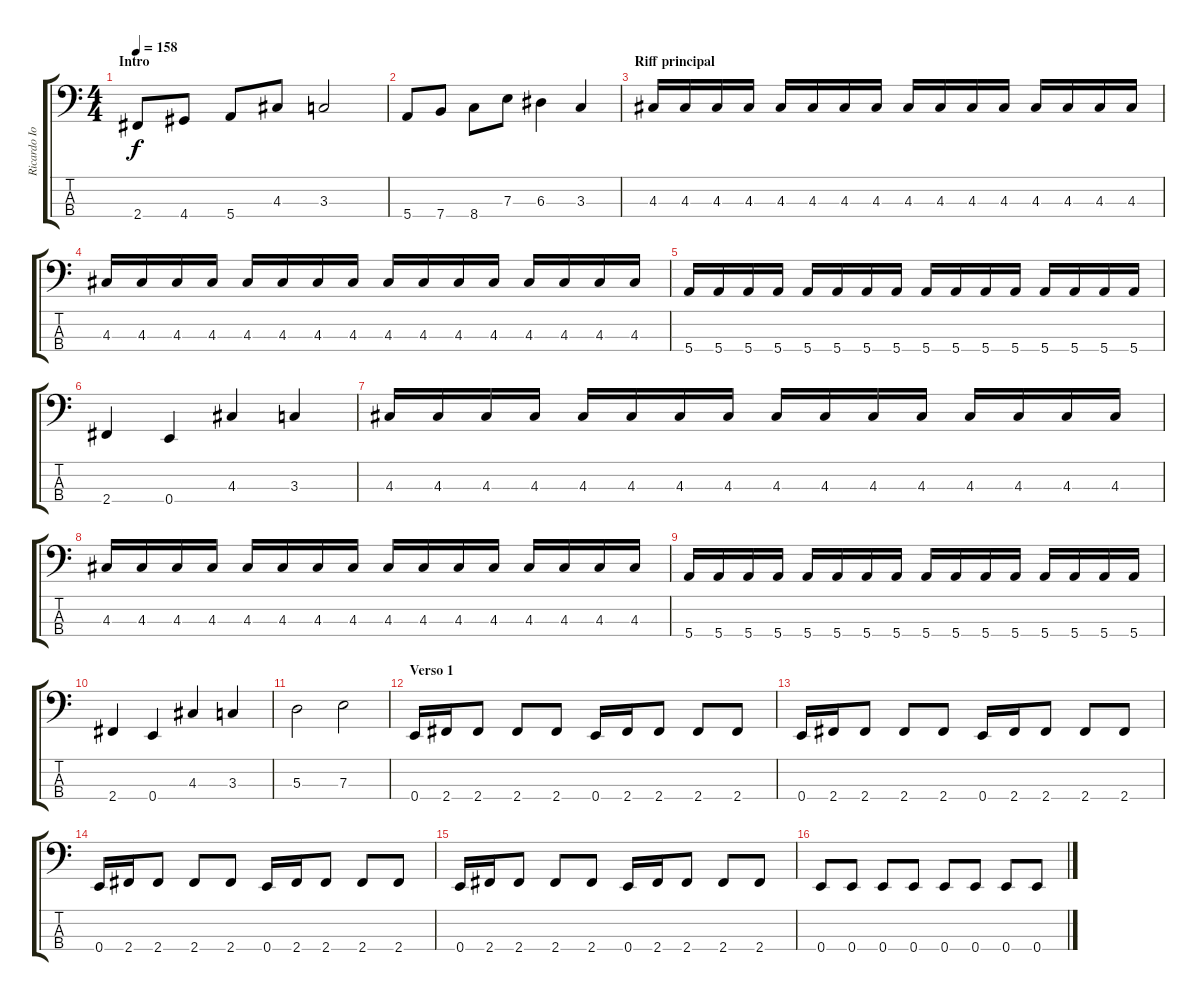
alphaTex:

\track ("Ricardo Iorio (bajo)" "Ricardo Io") {instrument electricbassfinger}
\staff {score tabs}
\tuning (G2 D2 A1 E1) {hide}
\ts (4 4)
\section ("" "Intro")
\tempo 158
\clef f4
\ks c
2.4.8{dy f instrument electricbassfinger} 4.4.8 5.4.8 4.3.8 3.3.2 |
5.4.8 7.4.8 8.4.8 7.3.8 6.3.4 3.3.4 |
\section ("" "Riff principal")
4.3.16 4.3.16 4.3.16 4.3.16 4.3.16 4.3.16 4.3.16 4.3.16 4.3.16 4.3.16 4.3.16 4.3.16 4.3.16 4.3.16 4.3.16 4.3.16 |
4.3.16 4.3.16 4.3.16 4.3.16 4.3.16 4.3.16 4.3.16 4.3.16 4.3.16 4.3.16 4.3.16 4.3.16 4.3.16 4.3.16 4.3.16 4.3.16 |
5.4.16 5.4.16 5.4.16 5.4.16 5.4.16 5.4.16 5.4.16 5.4.16 5.4.16 5.4.16 5.4.16 5.4.16 5.4.16 5.4.16 5.4.16 5.4.16 |
2.4.4 0.4.4 4.3.4 3.3.4 |
4.3.16 4.3.16 4.3.16 4.3.16 4.3.16 4.3.16 4.3.16 4.3.16 4.3.16 4.3.16 4.3.16 4.3.16 4.3.16 4.3.16 4.3.16 4.3.16 |
4.3.16 4.3.16 4.3.16 4.3.16 4.3.16 4.3.16 4.3.16 4.3.16 4.3.16 4.3.16 4.3.16 4.3.16 4.3.16 4.3.16 4.3.16 4.3.16 |
5.4.16 5.4.16 5.4.16 5.4.16 5.4.16 5.4.16 5.4.16 5.4.16 5.4.16 5.4.16 5.4.16 5.4.16 5.4.16 5.4.16 5.4.16 5.4.16 |
2.4.4 0.4.4 4.3.4 3.3.4 |
5.3.2 7.3.2 |
\section ("" "Verso 1")
0.4.16 2.4.16 2.4.8 2.4.8 2.4.8 0.4.16 2.4.16 2.4.8 2.4.8 2.4.8 |
0.4.16 2.4.16 2.4.8 2.4.8 2.4.8 0.4.16 2.4.16 2.4.8 2.4.8 2.4.8 |
0.4.16 2.4.16 2.4.8 2.4.8 2.4.8 0.4.16 2.4.16 2.4.8 2.4.8 2.4.8 |
0.4.16 2.4.16 2.4.8 2.4.8 2.4.8 0.4.16 2.4.16 2.4.8 2.4.8 2.4.8 |
0.4.8 0.4.8 0.4.8 0.4.8 0.4.8 0.4.8 0.4.8 0.4.8
